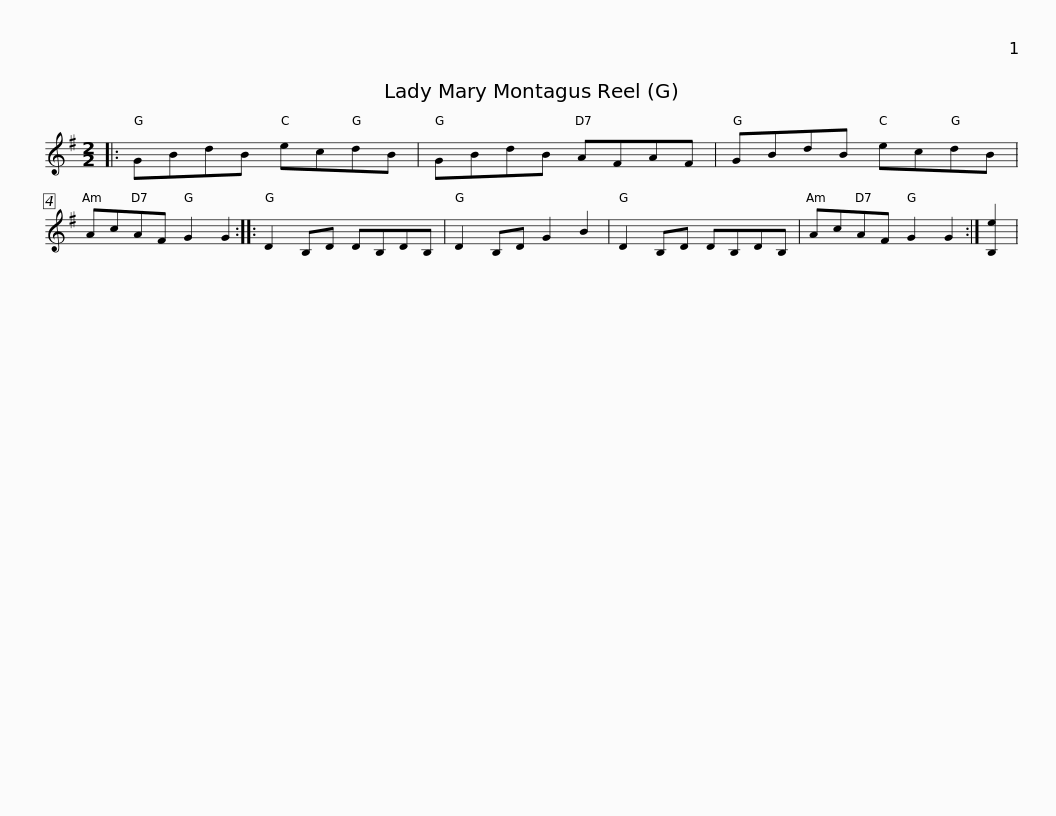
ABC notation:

X:1
L:1/8
M:2/2
I:linebreak $
K:G
V:1 treble
V:1
|: GBdB ecdB | GBdB AFAF | GBdB ecdB | AcAF G2 G2 :: D2 B,D DB,DB, |$ %5
 D2 B,D G2 B2 | D2 B,D DB,DB, | AcAF G2 G2 :| [B,e]2 | %9
